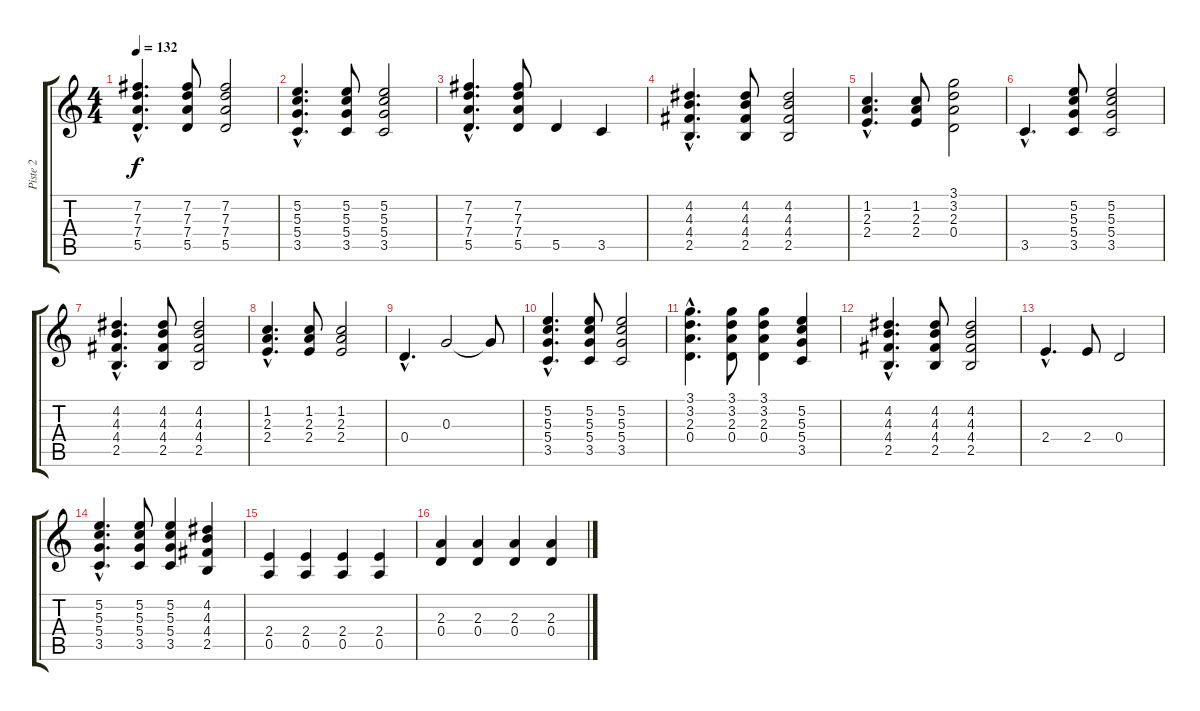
\track ("Piste 2" "Piste 2") {instrument acousticguitarsteel}
\staff {score tabs}
\tuning (E4 B3 G3 D3 A2 E2) {hide}
\ts (4 4)
\tempo 132
\clef g2
\ks c
(7.2{hac} 7.3{hac} 7.4{hac} 5.5{hac}).4{d dy f} (7.2 7.3 7.4 5.5).8 (7.2 7.3 7.4 5.5).2 |
(5.2{hac} 5.3{hac} 5.4{hac} 3.5{hac}).4{d} (5.2 5.3 5.4 3.5).8 (5.2 5.3 5.4 3.5).2 |
(7.2{hac} 7.3{hac} 7.4{hac} 5.5{hac}).4{d} (7.2 7.3 7.4 5.5).8 5.5.4 3.5.4 |
(4.2{hac} 4.3{hac} 4.4{hac} 2.5{hac}).4{d} (4.2 4.3 4.4 2.5).8 (4.2 4.3 4.4 2.5).2 |
(1.2{hac} 2.3{hac} 2.4{hac}).4{d} (1.2 2.3 2.4).8 (3.1 3.2 2.3 0.4).2 |
3.5{hac}.4{d} (5.2 5.3 5.4 3.5).8 (5.2 5.3 5.4 3.5).2 |
(4.2{hac} 4.3{hac} 4.4{hac} 2.5{hac}).4{d} (4.2 4.3 4.4 2.5).8 (4.2 4.3 4.4 2.5).2 |
(1.2{hac} 2.3{hac} 2.4{hac}).4{d} (1.2 2.3 2.4).8 (1.2 2.3 2.4).2 |
0.4{hac}.4{d} 0.3.2 0.3{t}.8 |
(5.2{hac} 5.3{hac} 5.4{hac} 3.5{hac}).4{d} (5.2 5.3 5.4 3.5).8 (5.2 5.3 5.4 3.5).2 |
(3.1{hac} 3.2{hac} 2.3{hac} 0.4{hac}).4{d} (3.1 3.2 2.3 0.4).8 (3.1 3.2 2.3 0.4).4 (5.2 5.3 5.4 3.5).4 |
(4.2{hac} 4.3{hac} 4.4{hac} 2.5{hac}).4{d} (4.2 4.3 4.4 2.5).8 (4.2 4.3 4.4 2.5).2 |
2.4{hac}.4{d} 2.4.8 0.4.2 |
(5.2{hac} 5.3{hac} 5.4{hac} 3.5{hac}).4{d} (5.2 5.3 5.4 3.5).8 (5.2 5.3 5.4 3.5).4 (4.2 4.3 4.4 2.5).4 |
(2.4 0.5).4 (2.4 0.5).4 (2.4 0.5).4 (2.4 0.5).4 |
(2.3 0.4).4 (2.3 0.4).4 (2.3 0.4).4 (2.3 0.4).4
